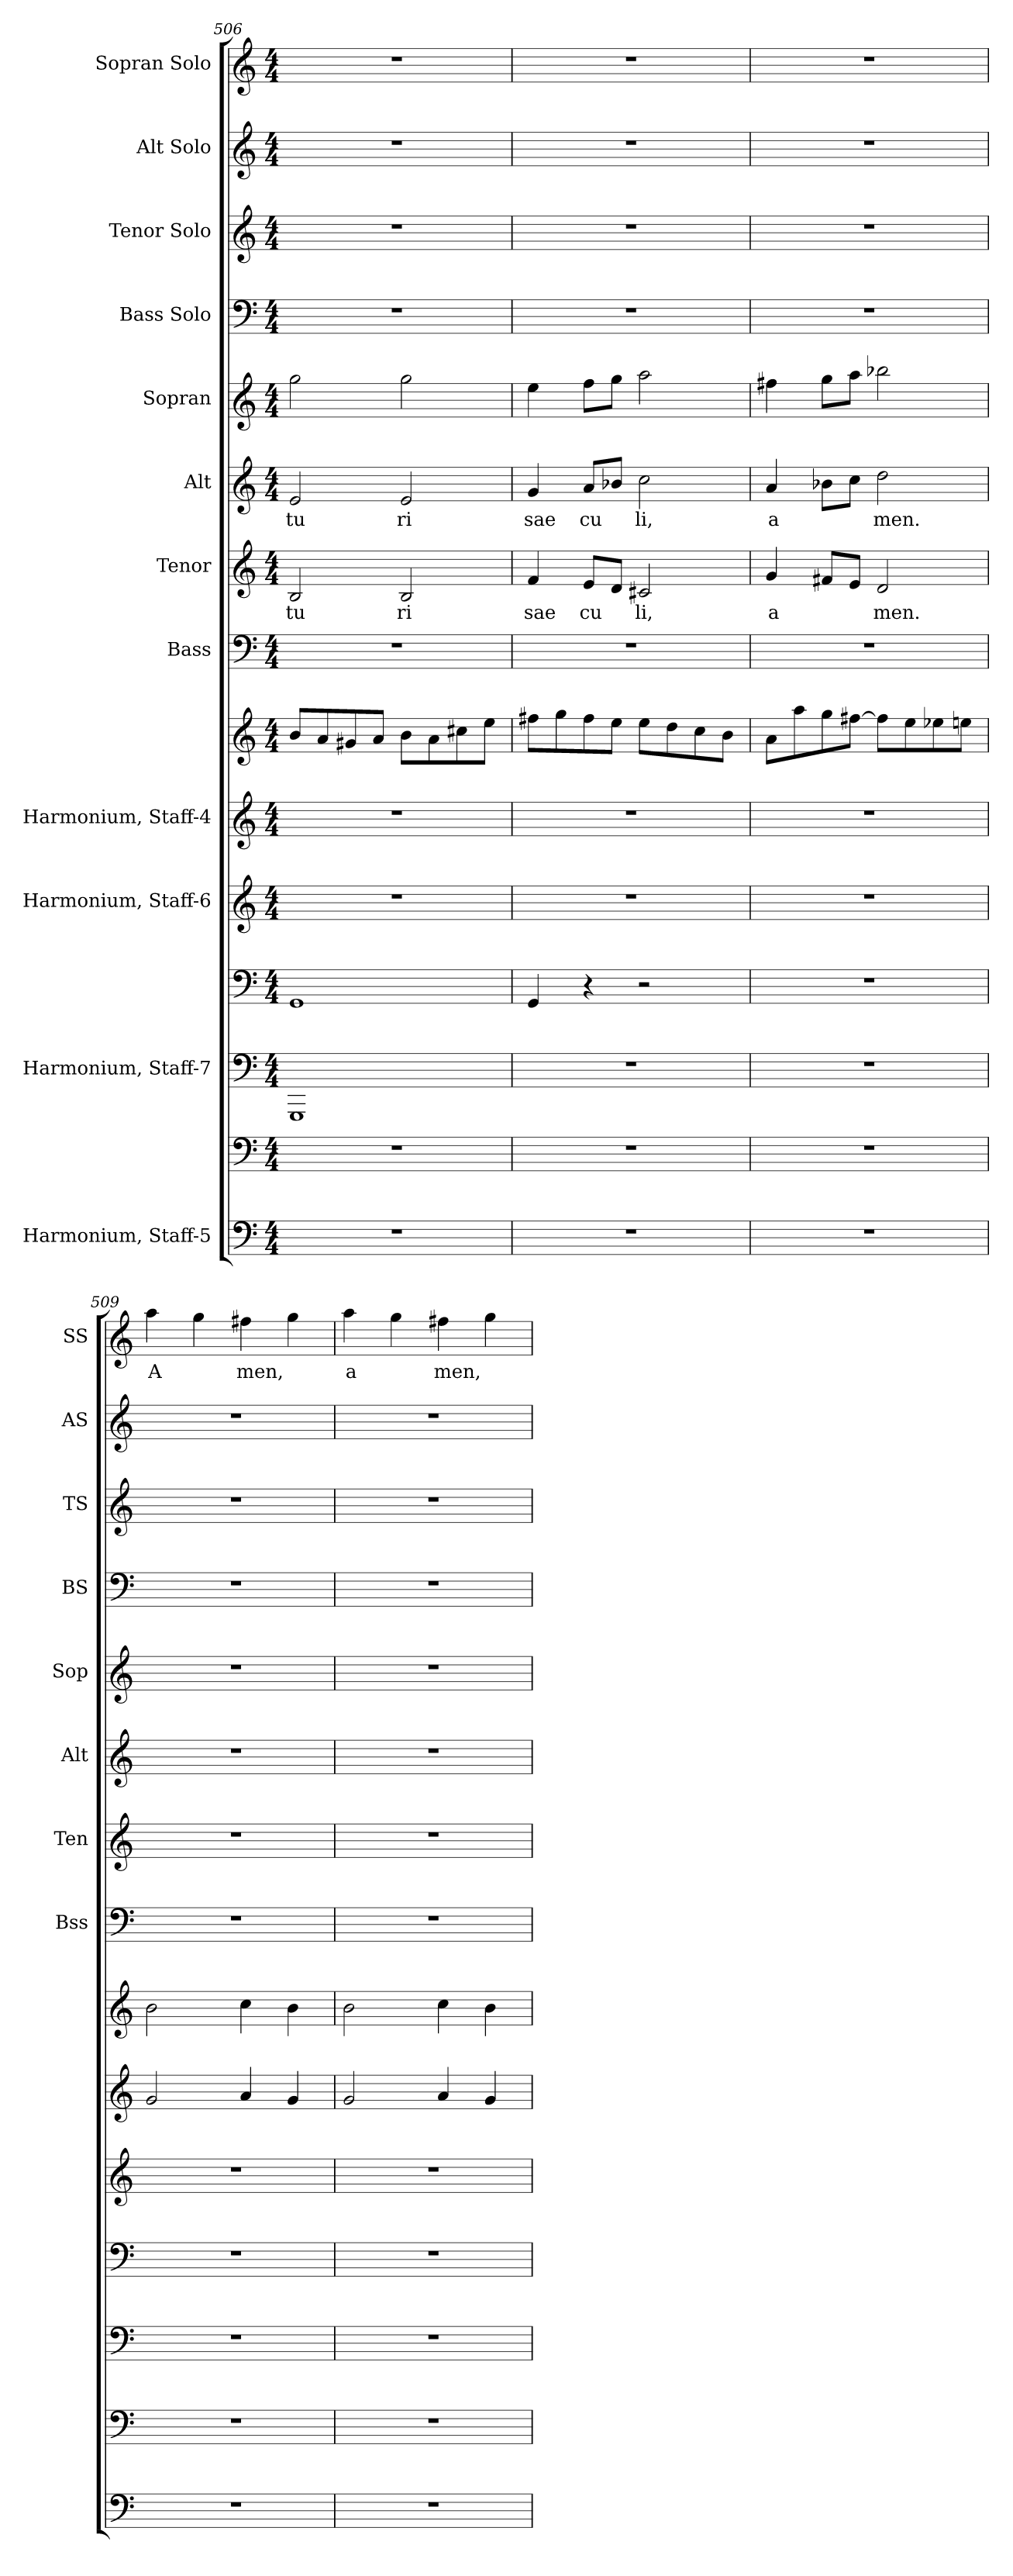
**kern	**kern	**kern	**kern	**kern	**kern	**kern	**kern	**kern	**text	**kern	**text	**kern	**kern	**kern	**kern	**kern	**text
*part12	*part12	*part11	*part11	*part10	*part9	*part9	*part8	*part7	*part7	*part6	*part6	*part5	*part4	*part3	*part2	*part1	*part1
*staff15	*staff14	*staff13	*staff12	*staff11	*staff10	*staff9	*staff8	*staff7	*staff7	*staff6	*staff6	*staff5	*staff4	*staff3	*staff2	*staff1	*staff1
*I"Harmonium, Staff-5	*	*I"Harmonium, Staff-7	*	*I"Harmonium, Staff-6	*I"Harmonium, Staff-4	*	*I"Bass	*I"Tenor	*	*I"Alt	*	*I"Sopran	*I"Bass Solo	*I"Tenor Solo	*I"Alt Solo	*I"Sopran Solo	*
*	*	*	*	*	*	*	*I'Bss	*I'Ten	*	*I'Alt	*	*I'Sop	*I'BS	*I'TS	*I'AS	*I'SS	*
!!LO:PB:g=z
*clefF4	*clefF4	*clefF4	*clefF4	*clefG2	*clefG2	*clefG2	*clefF4	*clefG2	*	*clefG2	*	*clefG2	*clefF4	*clefG2	*clefG2	*clefG2	*
*	*	*	*	*	*	*	*	*ITrd4c7	*	*ITrd2c3	*	*ITrd2c3	*	*ITrd4c7	*	*ITrd2c3	*
*k[]	*k[]	*k[]	*k[]	*k[]	*k[]	*k[]	*k[]	*k[b-]	*	*k[f#c#g#]	*	*k[f#c#g#]	*k[]	*k[b-]	*k[]	*k[f#c#g#]	*
*M4/4	*M4/4	*M4/4	*M4/4	*M4/4	*M4/4	*M4/4	*M4/4	*M4/4	*	*M4/4	*	*M4/4	*M4/4	*M4/4	*M4/4	*M4/4	*
=506	=506	=506	=506	=506	=506	=506	=506	=506	=506	=506	=506	=506	=506	=506	=506	=506	=506
1r	1r	1GGG	1GG	1r	1r	8b/L	1r	2E/	tu	2c#/	tu	2ee\	1r	1r	1r	1r	.
.	.	.	.	.	.	8a/	.	.	.	.	.	.	.	.	.	.	.
.	.	.	.	.	.	8g#X/	.	.	.	.	.	.	.	.	.	.	.
.	.	.	.	.	.	8a/J	.	.	.	.	.	.	.	.	.	.	.
.	.	.	.	.	.	8b\L	.	2E/	ri	2c#/	ri	2ee\	.	.	.	.	.
.	.	.	.	.	.	8a\	.	.	.	.	.	.	.	.	.	.	.
.	.	.	.	.	.	8cc#X\	.	.	.	.	.	.	.	.	.	.	.
.	.	.	.	.	.	8ee\J	.	.	.	.	.	.	.	.	.	.	.
=507	=507	=507	=507	=507	=507	=507	=507	=507	=507	=507	=507	=507	=507	=507	=507	=507	=507
1r	1r	1r	4GG/	1r	1r	8ff#X\L	1r	4B-/	sae	4e/	sae	4cc#\	1r	1r	1r	1r	.
.	.	.	.	.	.	8gg\	.	.	.	.	.	.	.	.	.	.	.
.	.	.	4r	.	.	8ff#\	.	8A/L	cu	8f#/L	cu	8dd\L	.	.	.	.	.
.	.	.	.	.	.	8ee\J	.	8G/J	.	8gn/J	.	8ee\J	.	.	.	.	.
.	.	.	2r	.	.	8ee\L	.	2F#X/	li,	2a\	li,	2ff#\	.	.	.	.	.
.	.	.	.	.	.	8dd\	.	.	.	.	.	.	.	.	.	.	.
.	.	.	.	.	.	8cc\	.	.	.	.	.	.	.	.	.	.	.
.	.	.	.	.	.	8b\J	.	.	.	.	.	.	.	.	.	.	.
=508	=508	=508	=508	=508	=508	=508	=508	=508	=508	=508	=508	=508	=508	=508	=508	=508	=508
1r	1r	1r	1r	1r	1r	8a\L	1r	4c/	a	4f#/	a	4dd#X\	1r	1r	1r	1r	.
.	.	.	.	.	.	8aa\	.	.	.	.	.	.	.	.	.	.	.
.	.	.	.	.	.	8gg\	.	8Bn/L	.	8gn\L	.	8ee\L	.	.	.	.	.
.	.	.	.	.	.	[8ff#X\J	.	8A/J	.	8a\J	.	8ff#\J	.	.	.	.	.
.	.	.	.	.	.	8ff#\L]	.	2G/	men.	2b\	men.	2ggn\	.	.	.	.	.
.	.	.	.	.	.	8ee\	.	.	.	.	.	.	.	.	.	.	.
.	.	.	.	.	.	8ee-X\	.	.	.	.	.	.	.	.	.	.	.
.	.	.	.	.	.	8een\J	.	.	.	.	.	.	.	.	.	.	.
=509	=509	=509	=509	=509	=509	=509	=509	=509	=509	=509	=509	=509	=509	=509	=509	=509	=509
1r	1r	1r	1r	1r	2g/	2b\	1r	1r	.	1r	.	1r	1r	1r	1r	4ff#\	A
.	.	.	.	.	.	.	.	.	.	.	.	.	.	.	.	4ee\	.
.	.	.	.	.	4a/	4cc\	.	.	.	.	.	.	.	.	.	4dd#X\	men,
.	.	.	.	.	4g/	4b\	.	.	.	.	.	.	.	.	.	4ee\	.
=510	=510	=510	=510	=510	=510	=510	=510	=510	=510	=510	=510	=510	=510	=510	=510	=510	=510
1r	1r	1r	1r	1r	2g/	2b\	1r	1r	.	1r	.	1r	1r	1r	1r	4ff#\	a
.	.	.	.	.	.	.	.	.	.	.	.	.	.	.	.	4ee\	.
.	.	.	.	.	4a/	4cc\	.	.	.	.	.	.	.	.	.	4dd#X\	men,
.	.	.	.	.	4g/	4b\	.	.	.	.	.	.	.	.	.	4ee\	.
=	=	=	=	=	=	=	=	=	=	=	=	=	=	=	=	=	=
*-	*-	*-	*-	*-	*-	*-	*-	*-	*-	*-	*-	*-	*-	*-	*-	*-	*-
